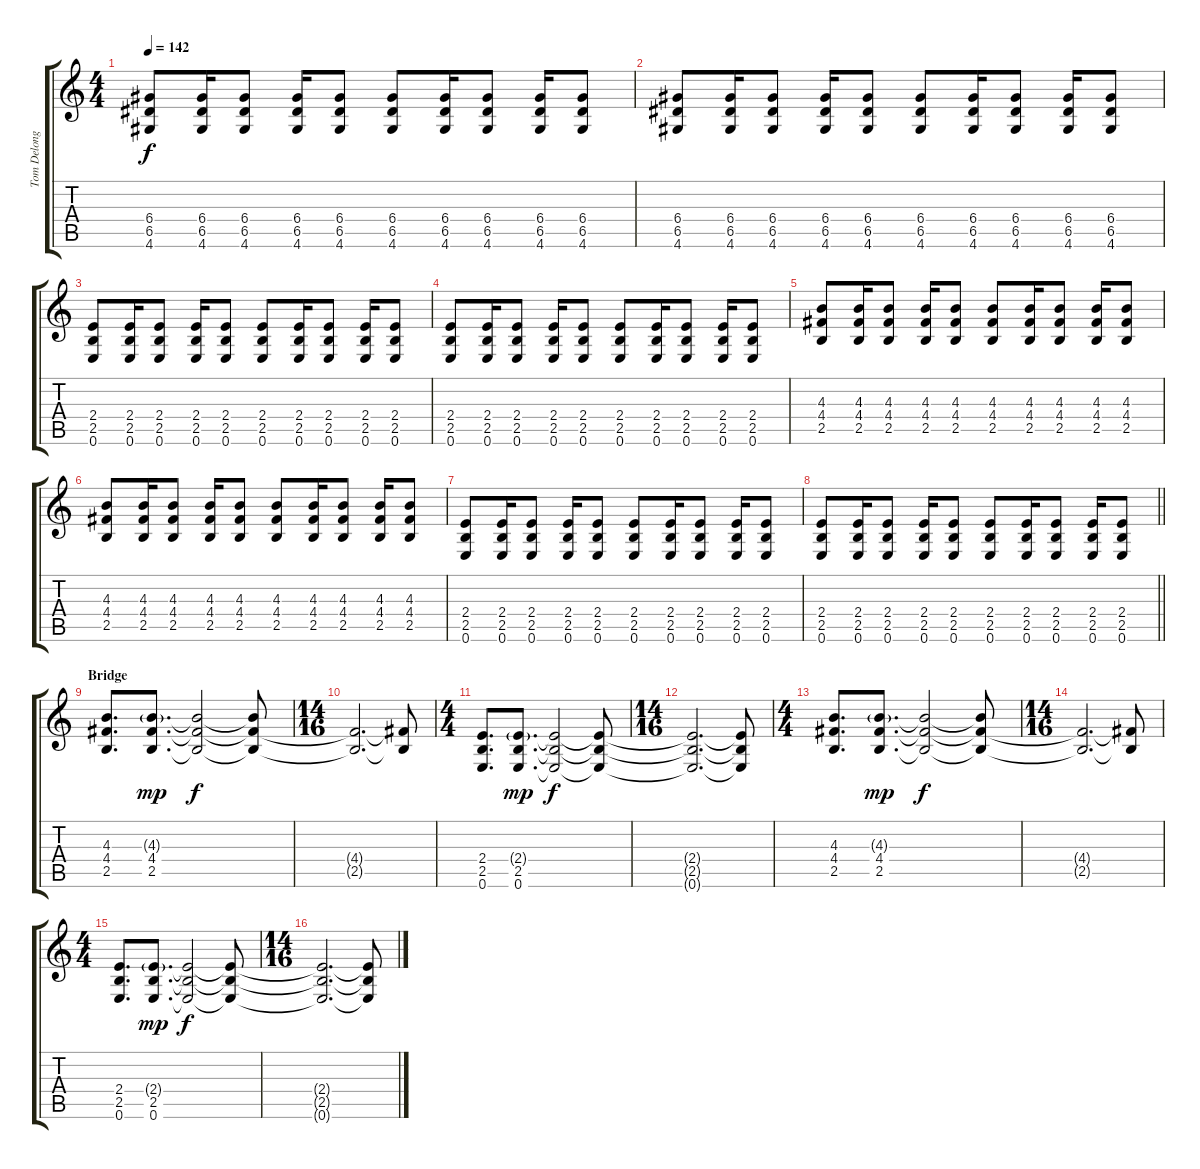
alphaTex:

\track ("Tom Delonge - Guitar" "Tom Delong") {instrument distortionguitar}
\staff {score tabs}
\tuning (E4 B3 G3 D3 A2 E2) {hide}
\ts (4 4)
\tempo 142
\clef g2
\ks c
(6.4 6.5 4.6).8{dy f} (6.4 6.5 4.6).16 (6.4 6.5 4.6).8 (6.4 6.5 4.6).16 (6.4 6.5 4.6).8 (6.4 6.5 4.6).8 (6.4 6.5 4.6).16 (6.4 6.5 4.6).8 (6.4 6.5 4.6).16 (6.4 6.5 4.6).8 |
(6.4 6.5 4.6).8 (6.4 6.5 4.6).16 (6.4 6.5 4.6).8 (6.4 6.5 4.6).16 (6.4 6.5 4.6).8 (6.4 6.5 4.6).8 (6.4 6.5 4.6).16 (6.4 6.5 4.6).8 (6.4 6.5 4.6).16 (6.4 6.5 4.6).8 |
(2.4 2.5 0.6).8 (2.4 2.5 0.6).16 (2.4 2.5 0.6).8 (2.4 2.5 0.6).16 (2.4 2.5 0.6).8 (2.4 2.5 0.6).8 (2.4 2.5 0.6).16 (2.4 2.5 0.6).8 (2.4 2.5 0.6).16 (2.4 2.5 0.6).8 |
(2.4 2.5 0.6).8 (2.4 2.5 0.6).16 (2.4 2.5 0.6).8 (2.4 2.5 0.6).16 (2.4 2.5 0.6).8 (2.4 2.5 0.6).8 (2.4 2.5 0.6).16 (2.4 2.5 0.6).8 (2.4 2.5 0.6).16 (2.4 2.5 0.6).8 |
(4.3 4.4 2.5).8 (4.3 4.4 2.5).16 (4.3 4.4 2.5).8 (4.3 4.4 2.5).16 (4.3 4.4 2.5).8 (4.3 4.4 2.5).8 (4.3 4.4 2.5).16 (4.3 4.4 2.5).8 (4.3 4.4 2.5).16 (4.3 4.4 2.5).8 |
(4.3 4.4 2.5).8 (4.3 4.4 2.5).16 (4.3 4.4 2.5).8 (4.3 4.4 2.5).16 (4.3 4.4 2.5).8 (4.3 4.4 2.5).8 (4.3 4.4 2.5).16 (4.3 4.4 2.5).8 (4.3 4.4 2.5).16 (4.3 4.4 2.5).8 |
(2.4 2.5 0.6).8 (2.4 2.5 0.6).16 (2.4 2.5 0.6).8 (2.4 2.5 0.6).16 (2.4 2.5 0.6).8 (2.4 2.5 0.6).8 (2.4 2.5 0.6).16 (2.4 2.5 0.6).8 (2.4 2.5 0.6).16 (2.4 2.5 0.6).8 |
\barLineRight lightlight
(2.4 2.5 0.6).8 (2.4 2.5 0.6).16 (2.4 2.5 0.6).8 (2.4 2.5 0.6).16 (2.4 2.5 0.6).8 (2.4 2.5 0.6).8 (2.4 2.5 0.6).16 (2.4 2.5 0.6).8 (2.4 2.5 0.6).16 (2.4 2.5 0.6).8 |
\section ("" "Bridge")
(4.3 4.4 2.5).8{d} (4.3{g} 4.4 2.5).8{d dy mp} (4.3{t} 4.4{t} 2.5{t}).2{dy f} (4.3{t} 4.4{t} 2.5{t}).8 |
\ts (14 16)
(4.4{t} 2.5{t}).2{d} (4.4{t} 2.5{t}).8 |
\ts (4 4)
(2.4 2.5 0.6).8{d} (2.4{g} 2.5 0.6).8{d dy mp} (2.4{t} 2.5{t} 0.6{t}).2{dy f} (2.4{t} 2.5{t} 0.6{t}).8 |
\ts (14 16)
(2.4{t} 2.5{t} 0.6{t}).2{d} (2.4{t} 2.5{t} 0.6{t}).8 |
\ts (4 4)
(4.3 4.4 2.5).8{d} (4.3{g} 4.4 2.5).8{d dy mp} (4.3{t} 4.4{t} 2.5{t}).2{dy f} (4.3{t} 4.4{t} 2.5{t}).8 |
\ts (14 16)
(4.4{t} 2.5{t}).2{d} (4.4{t} 2.5{t}).8 |
\ts (4 4)
(2.4 2.5 0.6).8{d} (2.4{g} 2.5 0.6).8{d dy mp} (2.4{t} 2.5{t} 0.6{t}).2{dy f} (2.4{t} 2.5{t} 0.6{t}).8 |
\ts (14 16)
(2.4{t} 2.5{t} 0.6{t}).2{d} (2.4{t} 2.5{t} 0.6{t}).8
